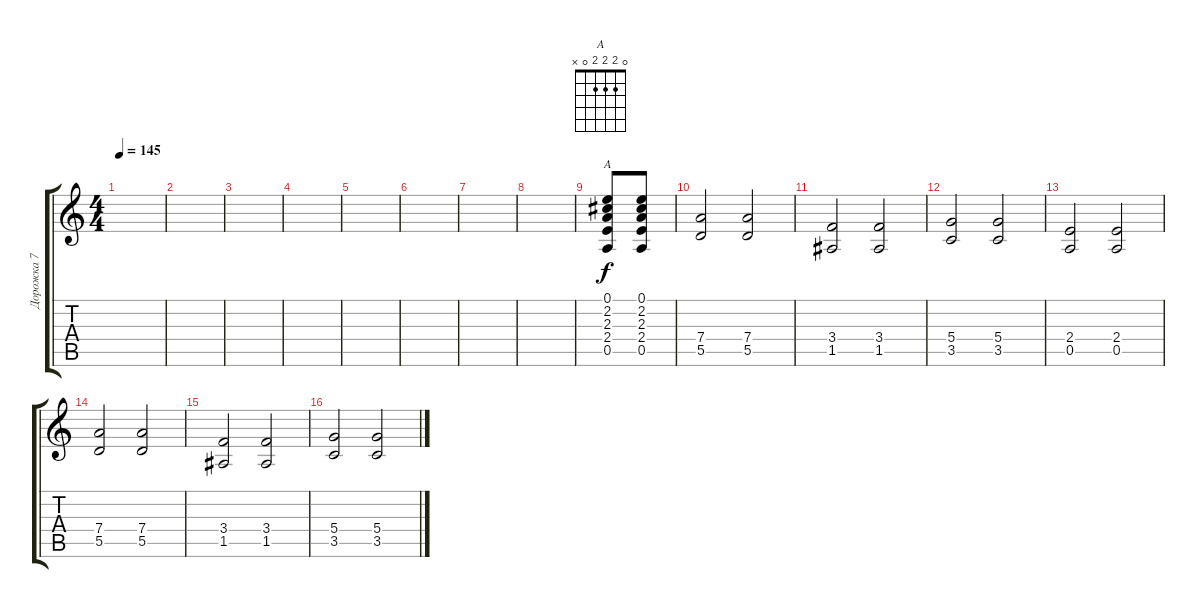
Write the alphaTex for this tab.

\track ("Дорожка 7" "Дорожка 7") {instrument distortionguitar}
\staff {score tabs}
\tuning (E4 B3 G3 D3 A2 E2) {hide}
\chord ("A" 0 2 2 2 0 x)
\ts (4 4)
\tempo 145
\clef g2
\ks c
|
|
|
|
|
|
|
|
(0.1 2.2 2.3 2.4 0.5).8{ch "A"} (0.1 2.2 2.3 2.4 0.5).8 |
(7.4 5.5).2 (7.4 5.5).2 |
(3.4 1.5).2 (3.4 1.5).2 |
(5.4 3.5).2 (5.4 3.5).2 |
(2.4 0.5).2 (2.4 0.5).2 |
(7.4 5.5).2 (7.4 5.5).2 |
(3.4 1.5).2 (3.4 1.5).2 |
(5.4 3.5).2 (5.4 3.5).2
